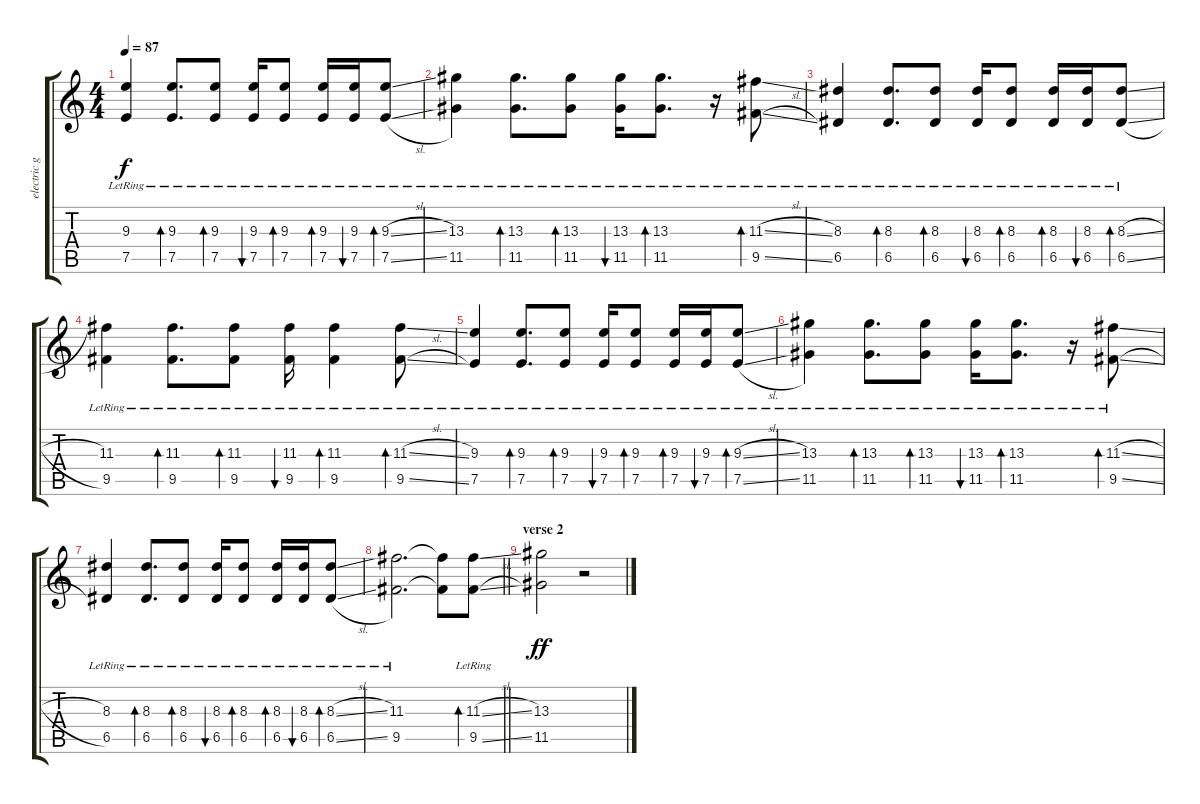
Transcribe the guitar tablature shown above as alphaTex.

\track ("electric guitar" "electric g") {instrument electricguitarjazz}
\staff {score tabs}
\tuning (E4 B3 G3 D3 A2 E2) {hide}
\ts (4 4)
\tempo 87
\clef g2
\ks c
(9.3{lr} 7.5{lr}).4{dy f} (9.3{lr} 7.5{lr}).8{d bd 60} (9.3{lr} 7.5{lr}).8{bd 60} (9.3{lr} 7.5{lr}).16{bu 60} (9.3{lr} 7.5{lr}).8{bd 60} (9.3{lr} 7.5{lr}).16{bd 60} (9.3{lr} 7.5{lr}).16{bu 60} (9.3{sl lr} 7.5{sl lr}).8{bd 60} |
(13.3{lr} 11.5{lr}).4 (13.3{lr} 11.5{lr}).8{d bd 60} (13.3{lr} 11.5{lr}).8{bd 60} (13.3{lr} 11.5{lr}).16{bu 60} (13.3{lr} 11.5{lr}).8{d bd 60} r.16 (11.3{sl lr} 9.5{sl lr}).8{bd 60} |
(8.3{lr} 6.5{lr}).4 (8.3{lr} 6.5{lr}).8{d bd 60} (8.3{lr} 6.5{lr}).8{bd 60} (8.3{lr} 6.5{lr}).16{bu 60} (8.3{lr} 6.5{lr}).8{bd 60} (8.3{lr} 6.5{lr}).16{bd 60} (8.3{lr} 6.5{lr}).16{bu 60} (8.3{sl lr} 6.5{sl lr}).8{bd 60} |
(11.3{lr} 9.5{lr}).4 (11.3{lr} 9.5{lr}).8{d bd 60} (11.3{lr} 9.5{lr}).8{bd 60} (11.3{lr} 9.5{lr}).16{bu 60} (11.3{lr} 9.5{lr}).4{bd 60} (11.3{sl lr} 9.5{sl lr}).8{bd 60} |
(9.3{lr} 7.5{lr}).4 (9.3{lr} 7.5{lr}).8{d bd 60} (9.3{lr} 7.5{lr}).8{bd 60} (9.3{lr} 7.5{lr}).16{bu 60} (9.3{lr} 7.5{lr}).8{bd 60} (9.3{lr} 7.5{lr}).16{bd 60} (9.3{lr} 7.5{lr}).16{bu 60} (9.3{sl lr} 7.5{sl lr}).8{bd 60} |
(13.3{lr} 11.5{lr}).4 (13.3{lr} 11.5{lr}).8{d bd 60} (13.3{lr} 11.5{lr}).8{bd 60} (13.3{lr} 11.5{lr}).16{bu 60} (13.3{lr} 11.5{lr}).8{d bd 60} r.16 (11.3{sl lr} 9.5{sl lr}).8{bd 60} |
(8.3{lr} 6.5{lr}).4 (8.3{lr} 6.5{lr}).8{d bd 60} (8.3{lr} 6.5{lr}).8{bd 60} (8.3{lr} 6.5{lr}).16{bu 60} (8.3{lr} 6.5{lr}).8{bd 60} (8.3{lr} 6.5{lr}).16{bd 60} (8.3{lr} 6.5{lr}).16{bu 60} (8.3{sl lr} 6.5{sl lr}).8{bd 60} |
\barLineRight lightlight
(11.3{lr} 9.5{lr}).2{d} (11.3{t} 9.5{t}).8 (11.3{sl lr} 9.5{sl lr}).8{bd 60} |
\section ("" "verse 2")
(13.3 11.5).2{dy ff} r.2
